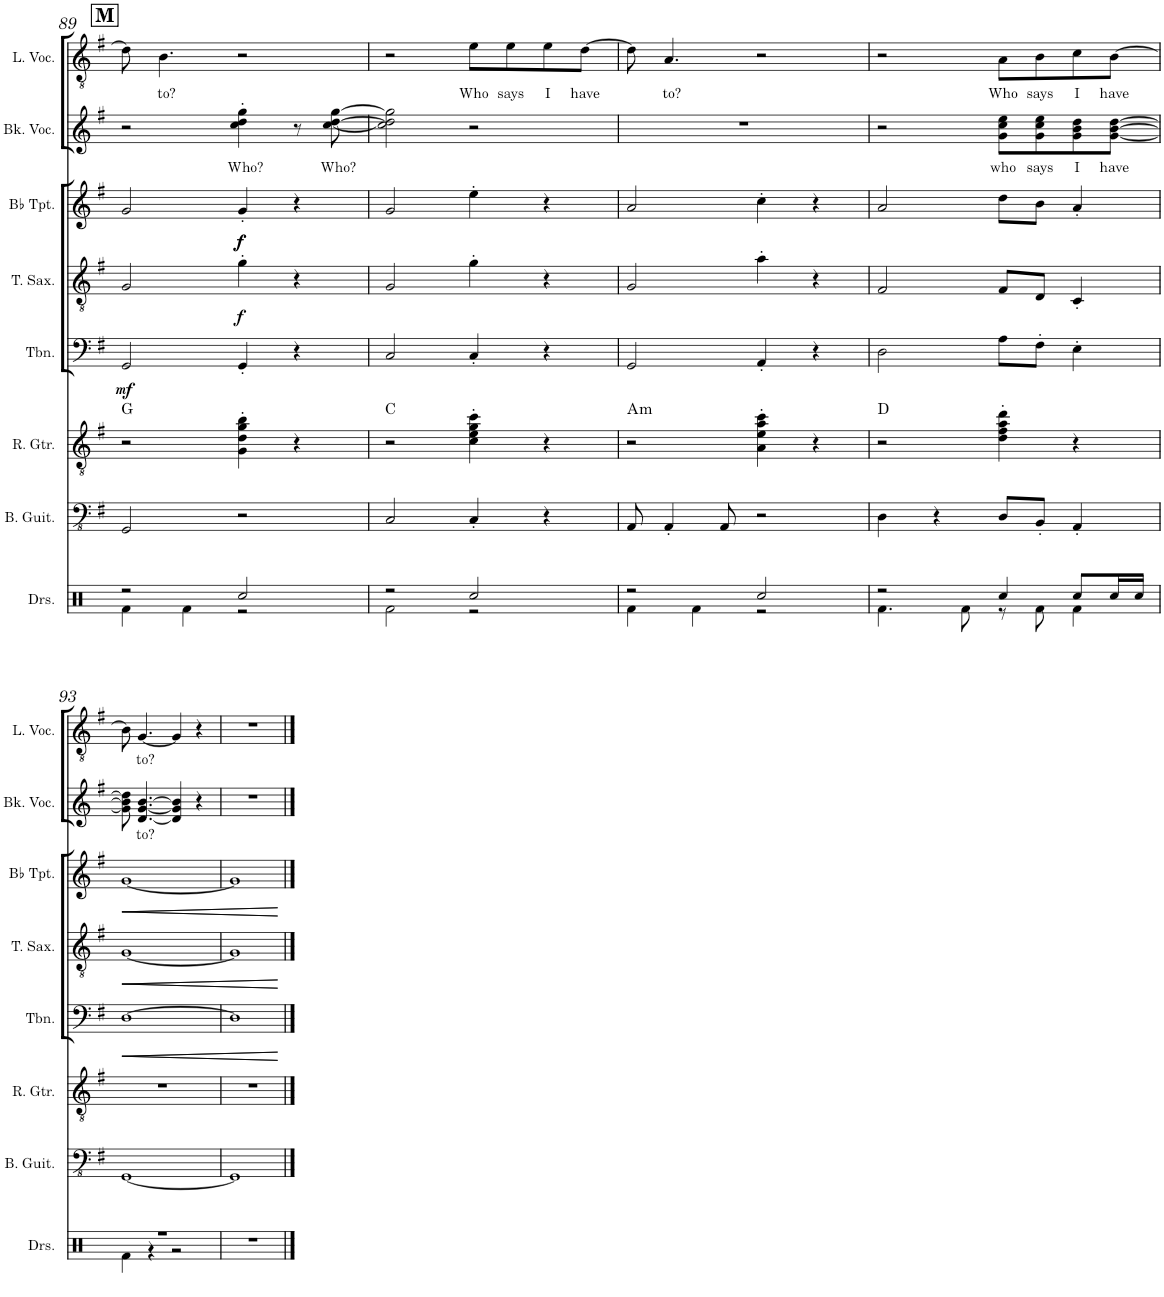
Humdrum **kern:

**kern	**kern	**kern	**harte	**kern	**dynam	**kern	**dynam	**kern	**dynam	**kern	**text	**kern	**text
*part8	*part7	*part6	*part6	*part5	*part5	*part4	*part4	*part3	*part3	*part2	*part2	*part1	*part1
*staff8	*staff7	*staff6	*	*staff5	*staff5	*staff4	*staff4	*staff3	*staff3	*staff2	*staff2	*staff1	*staff1
*I"Drumset	*I"Bass Guitar	*I"Rhythm Guitar	*	*I"Trombone	*	*I"Tenor Saxophone	*	*I"Bb Trumpet	*	*I"Backing Vocals	*	*I"Lead Vocals	*
*I'Drs.	*I'B. Guit.	*I'R. Gtr.	*	*I'Tbn.	*	*I'T. Sax.	*	*I'Bb Tpt.	*	*I'Bk. Voc.	*	*I'L. Voc.	*
!!LO:PB:g=z
*clefX	*clefFv4	*clefGv2	*	*clefF4	*	*clefGv2	*	*clefG2	*	*clefG2	*	*clefGv2	*
*	*	*	*	*	*	*ITrd8c14	*	*ITrd1c2	*	*	*	*	*
*k[]	*k[f#]	*k[f#]	*	*k[f#]	*	*k[f#]	*	*k[f#]	*	*k[f#]	*	*k[f#]	*
*M4/4	*M4/4	*M4/4	*	*M4/4	*	*M4/4	*	*M4/4	*	*M4/4	*	*M4/4	*
!!LO:REH:place=s1:a:B:cj:fs=14:t=M
=89	=89	=89	=89	=89	=89	=89	=89	=89	=89	=89	=89	=89	=89
*^	*	*	*	*	*	*	*	*	*	*	*	*	*
!	!	!	!	!	!	!LO:DY:b	!	!	!	!	!	!	!	!
2r	4Rf\	2GGG/	2r	G:maj	2GG/	mf	2G/	.	2g/	.	2r	.	8d\]	.
!	!	!	!	!	!	!	!	!	!	!	!	!	!	!LO:LY:b
.	.	.	.	.	.	.	.	.	.	.	.	.	4.B\	to?
.	4Rf\	.	.	.	.	.	.	.	.	.	.	.	.	.
!	!	!	!	!	!	!	!	!LO:DY:b	!	!LO:DY:b	!	!LO:LY:b	!	!
!	!	!	!	!	!	!	!	!	!	!LO:DY:n=1:b	!	!	!	!
2Rcc/	2r	2r	4G\' 4d\' 4g\' 4b\'	.	4GG'/	.	4g'\	f	4g'/	f f	4cc\' 4dd\' 4gg\'	Who?	2r	.
.	.	.	4r	.	4r	.	4r	.	4r	.	8r	.	.	.
!	!	!	!	!	!	!	!	!	!	!	!	!LO:LY:b	!	!
.	.	.	.	.	.	.	.	.	.	.	[8cc\ [8dd\ [8gg\	Who?	.	.
=90	=90	=90	=90	=90	=90	=90	=90	=90	=90	=90	=90	=90	=90	=90
2r	2Rf\	2CC/	2r	C:maj	2C/	.	2G/	.	2g/	.	2cc\] 2dd\] 2gg\]	.	2r	.
!	!	!	!	!	!	!	!	!	!	!	!	!	!	!LO:LY:b
2Rcc/	2r	4CC'/	4c\' 4e\' 4g\' 4cc\'	.	4C'/	.	4g'\	.	4ee'\	.	2r	.	8e\L	Who
!	!	!	!	!	!	!	!	!	!	!	!	!	!	!LO:LY:b
.	.	.	.	.	.	.	.	.	.	.	.	.	8e\	says
!	!	!	!	!	!	!	!	!	!	!	!	!	!	!LO:LY:b
.	.	4r	4r	.	4r	.	4r	.	4r	.	.	.	8e\	I
!	!	!	!	!	!	!	!	!	!	!	!	!	!	!LO:LY:b
.	.	.	.	.	.	.	.	.	.	.	.	.	[8d\J	have
=91	=91	=91	=91	=91	=91	=91	=91	=91	=91	=91	=91	=91	=91	=91
!	!	!	!	!LO:H:kt=m	!	!	!	!	!	!	!	!	!	!
2r	4Rf\	8AAA/	2r	A:min	2GG/	.	2G/	.	2a/	.	1r	.	8d\]	.
!	!	!	!	!	!	!	!	!	!	!	!	!	!	!LO:LY:b
.	.	4AAA'/	.	.	.	.	.	.	.	.	.	.	4.A/	to?
.	4Rf\	.	.	.	.	.	.	.	.	.	.	.	.	.
.	.	8AAA/	.	.	.	.	.	.	.	.	.	.	.	.
2Rcc/	2r	2r	4A\' 4e\' 4a\' 4cc\'	.	4AA'/	.	4a'\	.	4cc'\	.	.	.	2r	.
.	.	.	4r	.	4r	.	4r	.	4r	.	.	.	.	.
=92	=92	=92	=92	=92	=92	=92	=92	=92	=92	=92	=92	=92	=92	=92
2r	4.Rf\	4DD\	2r	D:maj	2D\	.	2F#/	.	2a/	.	2r	.	2r	.
.	.	4r	.	.	.	.	.	.	.	.	.	.	.	.
.	8Rf\	.	.	.	.	.	.	.	.	.	.	.	.	.
!	!	!	!	!	!	!	!	!	!	!	!	!LO:LY:b	!	!LO:LY:b
4Rcc/	8r	8DD/L	4d\' 4f#\' 4a\' 4dd\'	.	8A\L	.	8F#/L	.	8dd\L	.	8g\ 8cc\ 8ee\L	who	8A\L	Who
!	!	!	!	!	!	!	!	!	!	!	!	!LO:LY:b	!	!LO:LY:b
.	8Rf\	8BBB'/J	.	.	8F#'\J	.	8D/J	.	8b\J	.	8g\ 8cc\ 8ee\	says	8B\	says
!	!	!	!	!	!	!	!	!	!	!	!	!LO:LY:b	!	!LO:LY:b
8Rcc/L	4Rf\	4AAA'/	4r	.	4E'\	.	4C'/	.	4a'/	.	8g\ 8b\ 8dd\	I	8c\	I
!	!	!	!	!	!	!	!	!	!	!	!	!LO:LY:b	!	!LO:LY:b
16Rcc/L	.	.	.	.	.	.	.	.	.	.	[8g\ [8b\ [8dd\J	have	[8B\J	have
16Rcc/JJ	.	.	.	.	.	.	.	.	.	.	.	.	.	.
!!LO:LB:g=z
=93	=93	=93	=93	=93	=93	=93	=93	=93	=93	=93	=93	=93	=93	=93
!	!	!	!	!	!	!LO:HP:b	!	!LO:HP:b	!	!LO:HP:b	!	!	!	!
1r	4Rf\	[1GGG	1r	.	[1D	<	[1G	<	[1g	<	8g\] 8b\] 8dd\]	.	8B\]	.
!	!	!	!	!	!	!	!	!	!	!	!	!LO:LY:b	!	!LO:LY:b
.	.	.	.	.	.	.	.	.	.	.	[4.d/ [4.g/ [4.b/	to?	[4.G/	to?
.	4r	.	.	.	.	.	.	.	.	.	.	.	.	.
.	2r	.	.	.	.	.	.	.	.	.	4d/] 4g/] 4b/]	.	4G/]	.
.	.	.	.	.	.	.	.	.	.	.	4r	.	4r	.
*v	*v	*	*	*	*	*	*	*	*	*	*	*	*	*
=94	=94	=94	=94	=94	=94	=94	=94	=94	=94	=94	=94	=94	=94
!	!	!	!	!	!LO:HP:b	!	!LO:HP:b	!	!LO:HP:b	!	!	!	!
1r	1GGG]	1r	.	1D]	<	1G]	<	1g]	<	1r	.	1r	.
.	.	.	.	.	[ [	.	[ [	.	[ [	.	.	.	.
==	==	==	==	==	==	==	==	==	==	==	==	==	==
*-	*-	*-	*-	*-	*-	*-	*-	*-	*-	*-	*-	*-	*-
